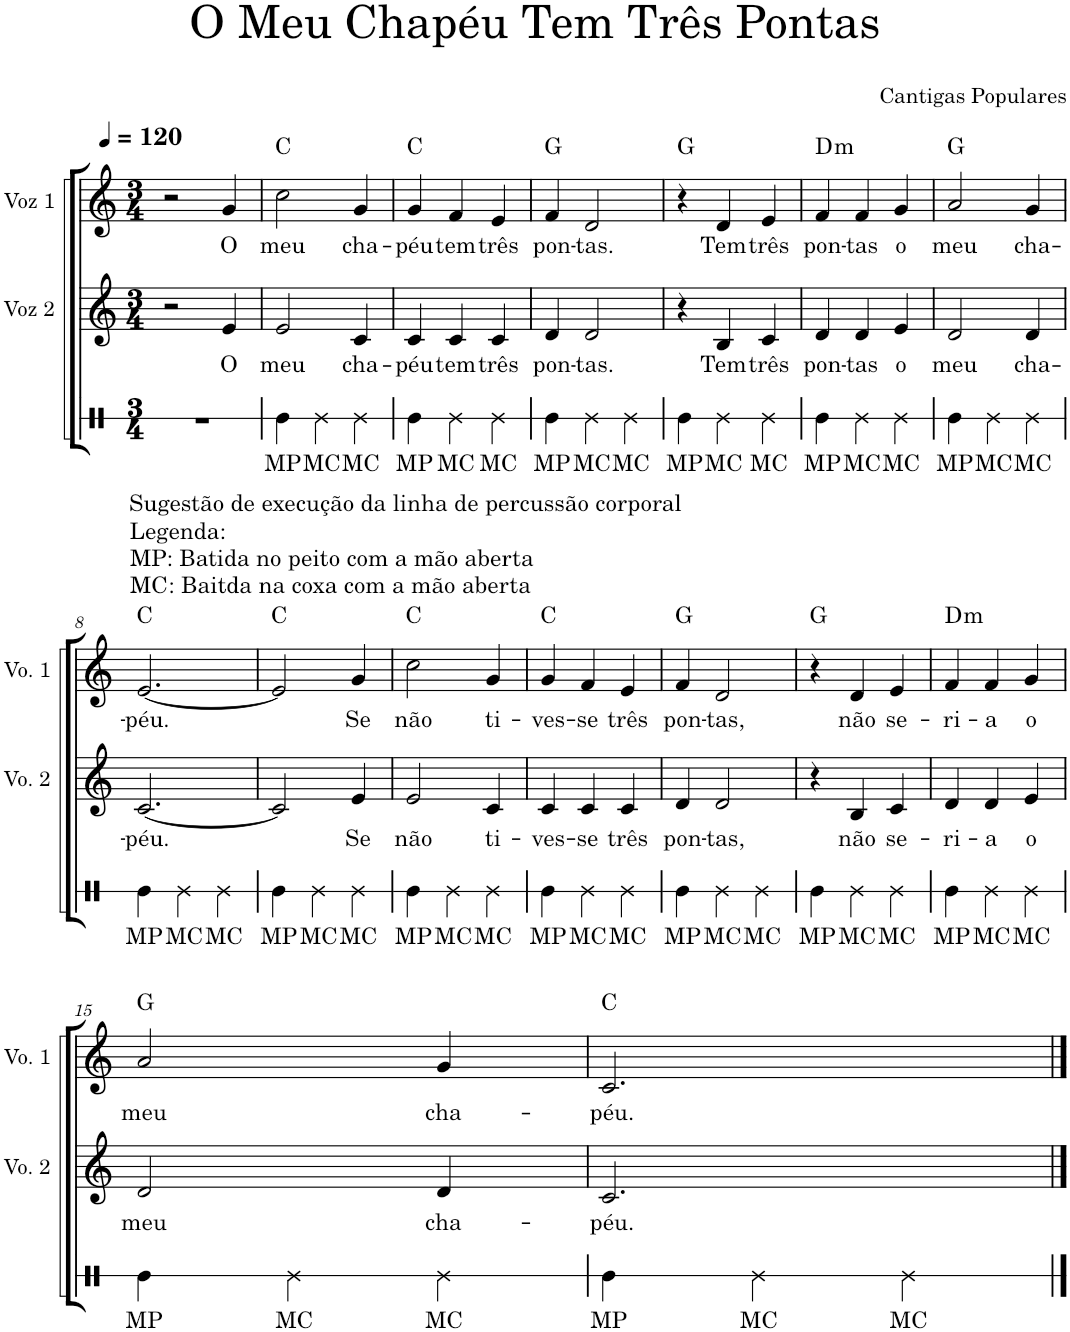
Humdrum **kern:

**kern	**text	**kern	**text	**kern	**text	**harte
*part3	*part3	*part2	*part2	*part1	*part1	*part1
*staff3	*staff3	*staff2	*staff2	*staff1	*staff1	*
*I"Voz 3	*	*I"Voz 2	*	*I"Voz 1	*	*
*	*	*I'Vo. 2	*	*I'Vo. 1	*	*
*stria1	*	*	*	*	*	*
*clefX	*	*clefG2	*	*clefG2	*	*
*k[]	*	*k[]	*	*k[]	*	*
*M3/4	*	*M3/4	*	*M3/4	*	*
*MM120	*	*MM120	*	*MM120	*	*
=1	=1	=1	=1	=1	=1	=1
!LO:TX:b:t=Sugestão de execução da linha de percussão corporal	!	!	!	!	!	!
!LO:TX:b:t=Legenda&colon;	!	!	!	!	!	!
!LO:TX:b:t=MP&colon; Batida no peito com a mão aberta	!	!	!	!	!	!
!LO:TX:b:t=MC&colon; Baitda na coxa com a mão aberta	!	!	!	!	!	!
2.r	.	2r	.	2r	.	.
!	!	!	!LO:LY:b	!	!LO:LY:b	!
.	.	4e/	O	4g/	O	.
=2	=2	=2	=2	=2	=2	=2
!	!LO:LY:b	!	!LO:LY:b	!	!LO:LY:b	!
4Re\	MP	2e/	meu	2cc\	meu	C:maj
!	!LO:LY:b	!	!	!	!	!
4Re\	MC	.	.	.	.	.
!	!LO:LY:b	!	!LO:LY:b	!	!LO:LY:b	!
4Re\	MC	4c/	cha-	4g/	cha-	.
=3	=3	=3	=3	=3	=3	=3
!	!LO:LY:b	!	!LO:LY:b	!	!LO:LY:b	!
4Re\	MP	4c/	-péu	4g/	-péu	C:maj
!	!LO:LY:b	!	!LO:LY:b	!	!LO:LY:b	!
4Re\	MC	4c/	tem	4f/	tem	.
!	!LO:LY:b	!	!LO:LY:b	!	!LO:LY:b	!
4Re\	MC	4c/	três	4e/	três	.
=4	=4	=4	=4	=4	=4	=4
!	!LO:LY:b	!	!LO:LY:b	!	!LO:LY:b	!
4Re\	MP	4d/	pon-	4f/	pon-	G:maj
!	!LO:LY:b	!	!LO:LY:b	!	!LO:LY:b	!
4Re\	MC	2d/	-tas.	2d/	-tas.	.
!	!LO:LY:b	!	!	!	!	!
4Re\	MC	.	.	.	.	.
=5	=5	=5	=5	=5	=5	=5
!	!LO:LY:b	!	!	!	!	!
4Re\	MP	4r	.	4r	.	G:maj
!	!LO:LY:b	!	!LO:LY:b	!	!LO:LY:b	!
4Re\	MC	4B/	Tem	4d/	Tem	.
!	!LO:LY:b	!	!LO:LY:b	!	!LO:LY:b	!
4Re\	MC	4c/	três	4e/	três	.
=6	=6	=6	=6	=6	=6	=6
!	!LO:LY:b	!	!LO:LY:b	!	!LO:LY:b	!LO:H:kt=m
4Re\	MP	4d/	pon-	4f/	pon-	D:min
!	!LO:LY:b	!	!LO:LY:b	!	!LO:LY:b	!
4Re\	MC	4d/	-tas	4f/	-tas	.
!	!LO:LY:b	!	!LO:LY:b	!	!LO:LY:b	!
4Re\	MC	4e/	o	4g/	o	.
=7	=7	=7	=7	=7	=7	=7
!	!LO:LY:b	!	!LO:LY:b	!	!LO:LY:b	!
4Re\	MP	2d/	meu	2a/	meu	G:maj
!	!LO:LY:b	!	!	!	!	!
4Re\	MC	.	.	.	.	.
!	!LO:LY:b	!	!LO:LY:b	!	!LO:LY:b	!
4Re\	MC	4d/	cha-	4g/	cha-	.
!!LO:LB:g=z
=8	=8	=8	=8	=8	=8	=8
!	!LO:LY:b	!	!LO:LY:b	!	!LO:LY:b	!
4Re\	MP	[2.c/	-péu.	[2.e/	-péu.	C:maj
!	!LO:LY:b	!	!	!	!	!
4Re\	MC	.	.	.	.	.
!	!LO:LY:b	!	!	!	!	!
4Re\	MC	.	.	.	.	.
=9	=9	=9	=9	=9	=9	=9
!	!LO:LY:b	!	!	!	!	!
4Re\	MP	2c/]	.	2e/]	.	C:maj
!	!LO:LY:b	!	!	!	!	!
4Re\	MC	.	.	.	.	.
!	!LO:LY:b	!	!LO:LY:b	!	!LO:LY:b	!
4Re\	MC	4e/	Se	4g/	Se	.
=10	=10	=10	=10	=10	=10	=10
!	!LO:LY:b	!	!LO:LY:b	!	!LO:LY:b	!
4Re\	MP	2e/	não	2cc\	não	C:maj
!	!LO:LY:b	!	!	!	!	!
4Re\	MC	.	.	.	.	.
!	!LO:LY:b	!	!LO:LY:b	!	!LO:LY:b	!
4Re\	MC	4c/	ti-	4g/	ti-	.
=11	=11	=11	=11	=11	=11	=11
!	!LO:LY:b	!	!LO:LY:b	!	!LO:LY:b	!
4Re\	MP	4c/	-ves-	4g/	-ves-	C:maj
!	!LO:LY:b	!	!LO:LY:b	!	!LO:LY:b	!
4Re\	MC	4c/	-se	4f/	-se	.
!	!LO:LY:b	!	!LO:LY:b	!	!LO:LY:b	!
4Re\	MC	4c/	três	4e/	três	.
=12	=12	=12	=12	=12	=12	=12
!	!LO:LY:b	!	!LO:LY:b	!	!LO:LY:b	!
4Re\	MP	4d/	pon-	4f/	pon-	G:maj
!	!LO:LY:b	!	!LO:LY:b	!	!LO:LY:b	!
4Re\	MC	2d/	-tas,	2d/	-tas,	.
!	!LO:LY:b	!	!	!	!	!
4Re\	MC	.	.	.	.	.
=13	=13	=13	=13	=13	=13	=13
!	!LO:LY:b	!	!	!	!	!
4Re\	MP	4r	.	4r	.	G:maj
!	!LO:LY:b	!	!LO:LY:b	!	!LO:LY:b	!
4Re\	MC	4B/	não	4d/	não	.
!	!LO:LY:b	!	!LO:LY:b	!	!LO:LY:b	!
4Re\	MC	4c/	se-	4e/	se-	.
=14	=14	=14	=14	=14	=14	=14
!	!LO:LY:b	!	!LO:LY:b	!	!LO:LY:b	!LO:H:kt=m
4Re\	MP	4d/	-ri-	4f/	-ri-	D:min
!	!LO:LY:b	!	!LO:LY:b	!	!LO:LY:b	!
4Re\	MC	4d/	-a	4f/	-a	.
!	!LO:LY:b	!	!LO:LY:b	!	!LO:LY:b	!
4Re\	MC	4e/	o	4g/	o	.
!!LO:LB:g=z
=15	=15	=15	=15	=15	=15	=15
!	!LO:LY:b	!	!LO:LY:b	!	!LO:LY:b	!
4Re\	MP	2d/	meu	2a/	meu	G:maj
!	!LO:LY:b	!	!	!	!	!
4Re\	MC	.	.	.	.	.
!	!LO:LY:b	!	!LO:LY:b	!	!LO:LY:b	!
4Re\	MC	4d/	cha-	4g/	cha-	.
=16	=16	=16	=16	=16	=16	=16
!	!LO:LY:b	!	!LO:LY:b	!	!LO:LY:b	!
4Re\	MP	2.c/	-péu.	2.c/	-péu.	C:maj
!	!LO:LY:b	!	!	!	!	!
4Re\	MC	.	.	.	.	.
!	!LO:LY:b	!	!	!	!	!
4Re\	MC	.	.	.	.	.
==	==	==	==	==	==	==
*-	*-	*-	*-	*-	*-	*-
